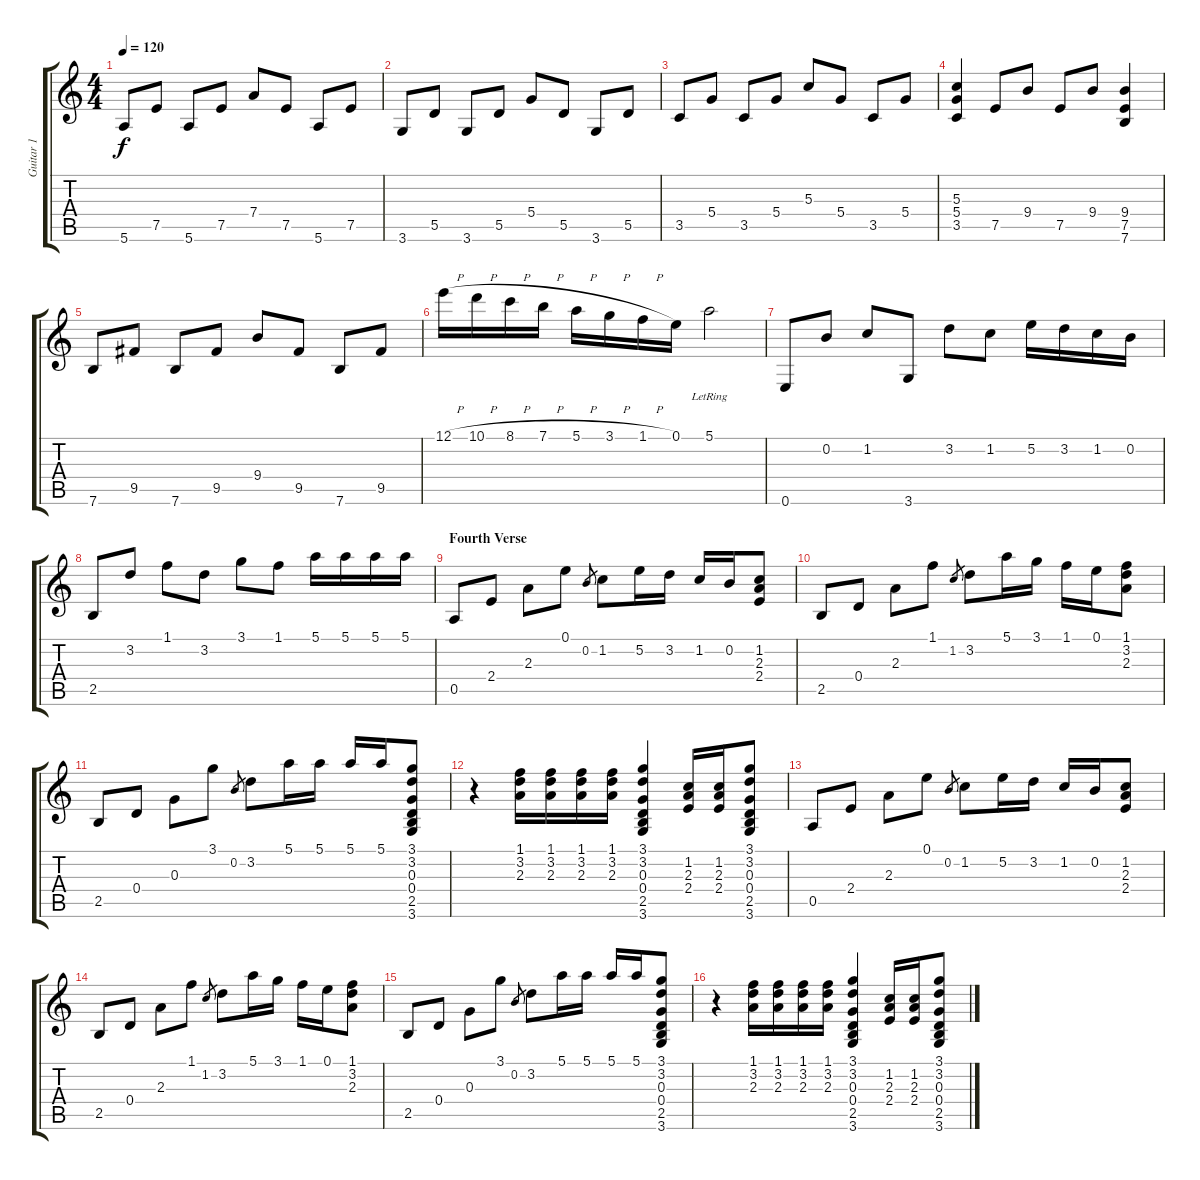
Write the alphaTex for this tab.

\track ("Guitar 1" "Guitar 1") {instrument acousticguitarnylon}
\staff {score tabs}
\tuning (E4 B3 G3 D3 A2 E2) {hide}
\ts (4 4)
\tempo 120
\clef g2
\ks c
5.6.8{dy f} 7.5.8 5.6.8 7.5.8 7.4.8 7.5.8 5.6.8 7.5.8 |
3.6.8 5.5.8 3.6.8 5.5.8 5.4.8 5.5.8 3.6.8 5.5.8 |
3.5.8 5.4.8 3.5.8 5.4.8 5.3.8 5.4.8 3.5.8 5.4.8 |
(5.3 5.4 3.5).4 7.5.8 9.4.8 7.5.8 9.4.8 (9.4 7.5 7.6).4 |
7.6.8 9.5.8 7.6.8 9.5.8 9.4.8 9.5.8 7.6.8 9.5.8 |
12.1{h}.16 10.1{h}.16 8.1{h}.16 7.1{h}.16 5.1{h}.16 3.1{h}.16 1.1{h}.16 0.1.16 5.1{lr}.2 |
0.6.8 0.2.8 1.2.8 3.6.8 3.2.8 1.2.8 5.2.16 3.2.16 1.2.16 0.2.16 |
2.5.8 3.2.8 1.1.8 3.2.8 3.1.8 1.1.8 5.1.16 5.1.16 5.1.16 5.1.16 |
\section ("" "Fourth Verse")
0.5.8 2.4.8 2.3.8 0.1.8 0.2.8{gr} 1.2.8 5.2.16 3.2.16 1.2.16 0.2.16 (1.2 2.3 2.4).8 |
2.5.8 0.4.8 2.3.8 1.1.8 1.2.8{gr} 3.2.8 5.1.16 3.1.16 1.1.16 0.1.16 (1.1 3.2 2.3).8 |
2.5.8 0.4.8 0.3.8 3.1.8 0.2.8{gr} 3.2.8 5.1.16 5.1.16 5.1.16 5.1.16 (3.1 3.2 0.3 0.4 2.5 3.6).8 |
r.4 (1.1 3.2 2.3).16 (1.1 3.2 2.3).16 (1.1 3.2 2.3).16 (1.1 3.2 2.3).16 (3.1 3.2 0.3 0.4 2.5 3.6).4 (1.2 2.3 2.4).16 (1.2 2.3 2.4).16 (3.1 3.2 0.3 0.4 2.5 3.6).8 |
0.5.8 2.4.8 2.3.8 0.1.8 0.2.8{gr} 1.2.8 5.2.16 3.2.16 1.2.16 0.2.16 (1.2 2.3 2.4).8 |
2.5.8 0.4.8 2.3.8 1.1.8 1.2.8{gr} 3.2.8 5.1.16 3.1.16 1.1.16 0.1.16 (1.1 3.2 2.3).8 |
2.5.8 0.4.8 0.3.8 3.1.8 0.2.8{gr} 3.2.8 5.1.16 5.1.16 5.1.16 5.1.16 (3.1 3.2 0.3 0.4 2.5 3.6).8 |
r.4 (1.1 3.2 2.3).16 (1.1 3.2 2.3).16 (1.1 3.2 2.3).16 (1.1 3.2 2.3).16 (3.1 3.2 0.3 0.4 2.5 3.6).4 (1.2 2.3 2.4).16 (1.2 2.3 2.4).16 (3.1 3.2 0.3 0.4 2.5 3.6).8
